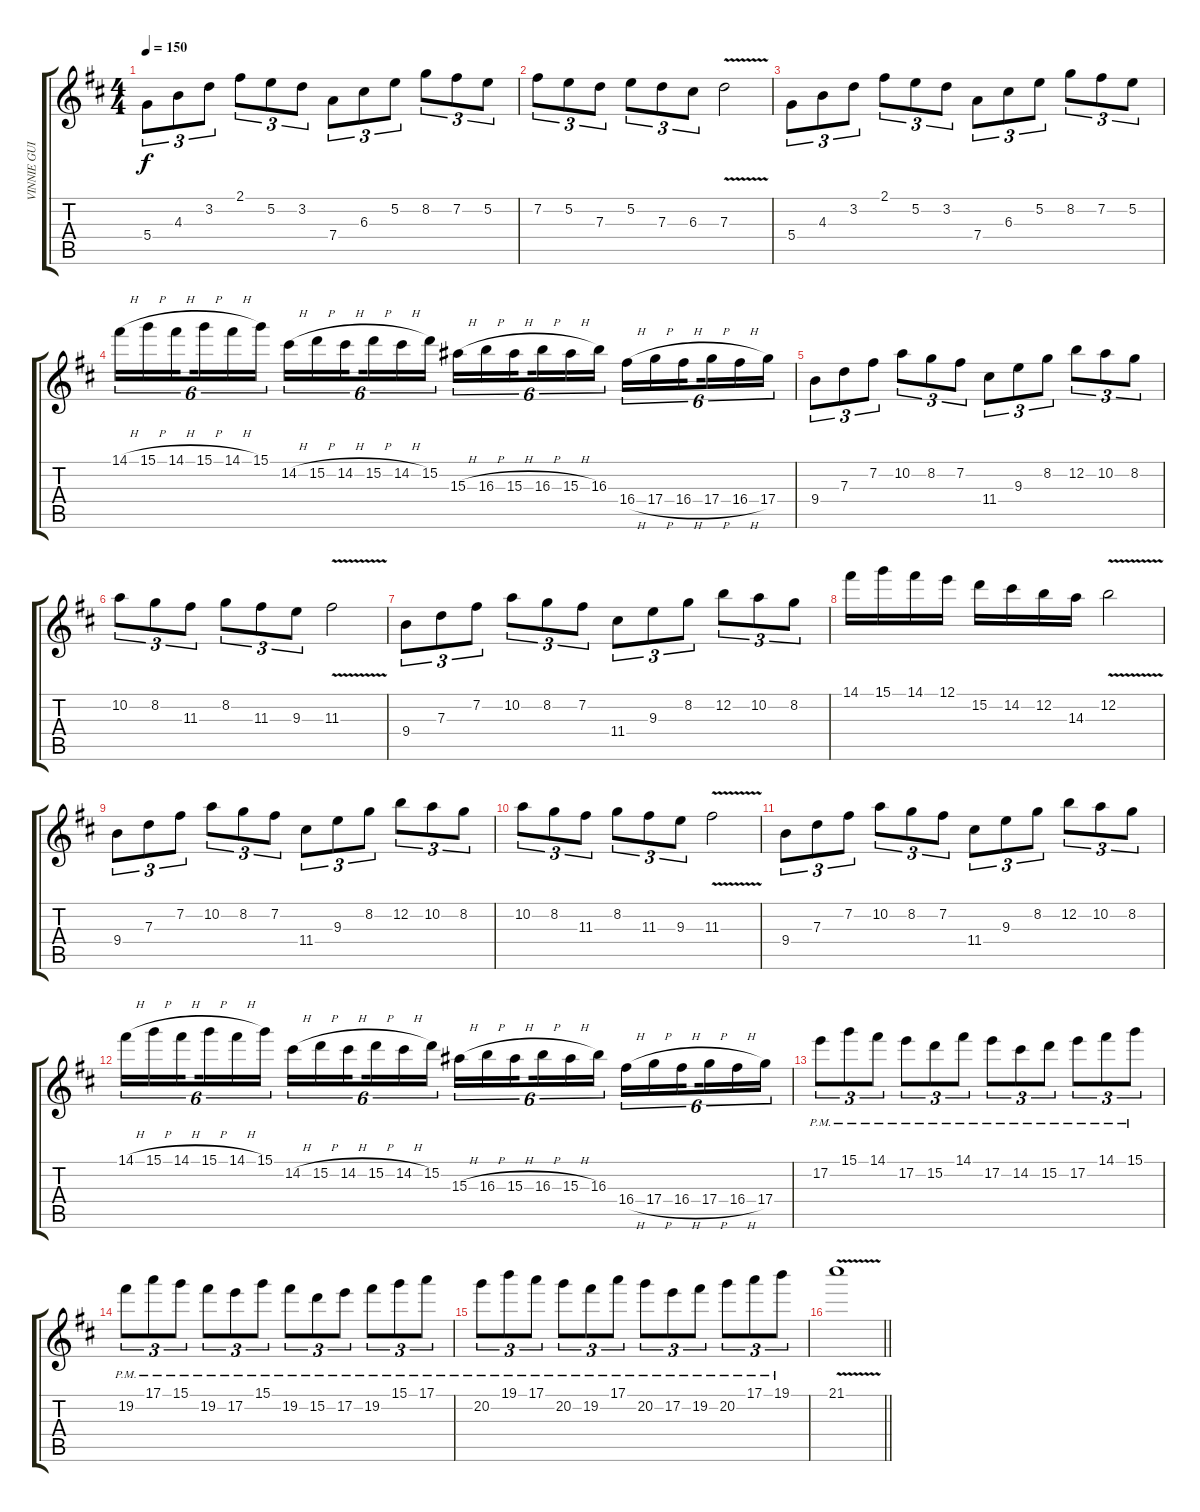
\track ("VINNIE GUITAR 1" "VINNIE GUI") {instrument overdrivenguitar}
\staff {score tabs}
\tuning (E4 B3 G3 D3 A2 E2) {hide}
\ts (4 4)
\tempo 150
\clef g2
\ks d
5.4.8{tu (3 2) dy f} 4.3.8{tu (3 2)} 3.2.8{tu (3 2)} 2.1.8{tu (3 2)} 5.2.8{tu (3 2)} 3.2.8{tu (3 2)} 7.4.8{tu (3 2)} 6.3.8{tu (3 2)} 5.2.8{tu (3 2)} 8.2.8{tu (3 2)} 7.2.8{tu (3 2)} 5.2.8{tu (3 2)} |
7.2.8{tu (3 2)} 5.2.8{tu (3 2)} 7.3.8{tu (3 2)} 5.2.8{tu (3 2)} 7.3.8{tu (3 2)} 6.3.8{tu (3 2)} 7.3{v}.2 |
5.4.8{tu (3 2)} 4.3.8{tu (3 2)} 3.2.8{tu (3 2)} 2.1.8{tu (3 2)} 5.2.8{tu (3 2)} 3.2.8{tu (3 2)} 7.4.8{tu (3 2)} 6.3.8{tu (3 2)} 5.2.8{tu (3 2)} 8.2.8{tu (3 2)} 7.2.8{tu (3 2)} 5.2.8{tu (3 2)} |
14.1{h}.16{tu (6 4)} 15.1{h}.16{tu (6 4)} 14.1{h}.16{tu (6 4) beam splitsecondary} 15.1{h}.16{tu (6 4)} 14.1{h}.16{tu (6 4)} 15.1.16{tu (6 4)} 14.2{h}.16{tu (6 4)} 15.2{h}.16{tu (6 4)} 14.2{h}.16{tu (6 4) beam splitsecondary} 15.2{h}.16{tu (6 4)} 14.2{h}.16{tu (6 4)} 15.2.16{tu (6 4)} 15.3{h}.16{tu (6 4)} 16.3{h}.16{tu (6 4)} 15.3{h}.16{tu (6 4) beam splitsecondary} 16.3{h}.16{tu (6 4)} 15.3{h}.16{tu (6 4)} 16.3.16{tu (6 4)} 16.4{h}.16{tu (6 4)} 17.4{h}.16{tu (6 4)} 16.4{h}.16{tu (6 4) beam splitsecondary} 17.4{h}.16{tu (6 4)} 16.4{h}.16{tu (6 4)} 17.4.16{tu (6 4)} |
9.4.8{tu (3 2)} 7.3.8{tu (3 2)} 7.2.8{tu (3 2)} 10.2.8{tu (3 2)} 8.2.8{tu (3 2)} 7.2.8{tu (3 2)} 11.4.8{tu (3 2)} 9.3.8{tu (3 2)} 8.2.8{tu (3 2)} 12.2.8{tu (3 2)} 10.2.8{tu (3 2)} 8.2.8{tu (3 2)} |
10.2.8{tu (3 2)} 8.2.8{tu (3 2)} 11.3.8{tu (3 2)} 8.2.8{tu (3 2)} 11.3.8{tu (3 2)} 9.3.8{tu (3 2)} 11.3{v}.2 |
9.4.8{tu (3 2)} 7.3.8{tu (3 2)} 7.2.8{tu (3 2)} 10.2.8{tu (3 2)} 8.2.8{tu (3 2)} 7.2.8{tu (3 2)} 11.4.8{tu (3 2)} 9.3.8{tu (3 2)} 8.2.8{tu (3 2)} 12.2.8{tu (3 2)} 10.2.8{tu (3 2)} 8.2.8{tu (3 2)} |
14.1.16 15.1.16 14.1.16 12.1.16 15.2.16 14.2.16 12.2.16 14.3.16 12.2{v}.2 |
9.4.8{tu (3 2)} 7.3.8{tu (3 2)} 7.2.8{tu (3 2)} 10.2.8{tu (3 2)} 8.2.8{tu (3 2)} 7.2.8{tu (3 2)} 11.4.8{tu (3 2)} 9.3.8{tu (3 2)} 8.2.8{tu (3 2)} 12.2.8{tu (3 2)} 10.2.8{tu (3 2)} 8.2.8{tu (3 2)} |
10.2.8{tu (3 2)} 8.2.8{tu (3 2)} 11.3.8{tu (3 2)} 8.2.8{tu (3 2)} 11.3.8{tu (3 2)} 9.3.8{tu (3 2)} 11.3{v}.2 |
9.4.8{tu (3 2)} 7.3.8{tu (3 2)} 7.2.8{tu (3 2)} 10.2.8{tu (3 2)} 8.2.8{tu (3 2)} 7.2.8{tu (3 2)} 11.4.8{tu (3 2)} 9.3.8{tu (3 2)} 8.2.8{tu (3 2)} 12.2.8{tu (3 2)} 10.2.8{tu (3 2)} 8.2.8{tu (3 2)} |
14.1{h}.16{tu (6 4)} 15.1{h}.16{tu (6 4)} 14.1{h}.16{tu (6 4) beam splitsecondary} 15.1{h}.16{tu (6 4)} 14.1{h}.16{tu (6 4)} 15.1.16{tu (6 4)} 14.2{h}.16{tu (6 4)} 15.2{h}.16{tu (6 4)} 14.2{h}.16{tu (6 4) beam splitsecondary} 15.2{h}.16{tu (6 4)} 14.2{h}.16{tu (6 4)} 15.2.16{tu (6 4)} 15.3{h}.16{tu (6 4)} 16.3{h}.16{tu (6 4)} 15.3{h}.16{tu (6 4) beam splitsecondary} 16.3{h}.16{tu (6 4)} 15.3{h}.16{tu (6 4)} 16.3.16{tu (6 4)} 16.4{h}.16{tu (6 4)} 17.4{h}.16{tu (6 4)} 16.4{h}.16{tu (6 4) beam splitsecondary} 17.4{h}.16{tu (6 4)} 16.4{h}.16{tu (6 4)} 17.4.16{tu (6 4)} |
17.2{pm}.8{tu (3 2) volume 16} 15.1{pm}.8{tu (3 2)} 14.1{pm}.8{tu (3 2)} 17.2{pm}.8{tu (3 2)} 15.2{pm}.8{tu (3 2)} 14.1{pm}.8{tu (3 2)} 17.2{pm}.8{tu (3 2)} 14.2{pm}.8{tu (3 2)} 15.2{pm}.8{tu (3 2)} 17.2{pm}.8{tu (3 2)} 14.1{pm}.8{tu (3 2)} 15.1{pm}.8{tu (3 2)} |
19.2{pm}.8{tu (3 2)} 17.1{pm}.8{tu (3 2)} 15.1{pm}.8{tu (3 2)} 19.2{pm}.8{tu (3 2)} 17.2{pm}.8{tu (3 2)} 15.1{pm}.8{tu (3 2)} 19.2{pm}.8{tu (3 2)} 15.2{pm}.8{tu (3 2)} 17.2{pm}.8{tu (3 2)} 19.2{pm}.8{tu (3 2)} 15.1{pm}.8{tu (3 2)} 17.1{pm}.8{tu (3 2)} |
20.2{pm}.8{tu (3 2)} 19.1{pm}.8{tu (3 2)} 17.1{pm}.8{tu (3 2)} 20.2{pm}.8{tu (3 2)} 19.2{pm}.8{tu (3 2)} 17.1{pm}.8{tu (3 2)} 20.2{pm}.8{tu (3 2)} 17.2{pm}.8{tu (3 2)} 19.2{pm}.8{tu (3 2)} 20.2{pm}.8{tu (3 2)} 17.1{pm}.8{tu (3 2)} 19.1{pm}.8{tu (3 2)} |
\barLineRight lightlight
21.1{v}.1
